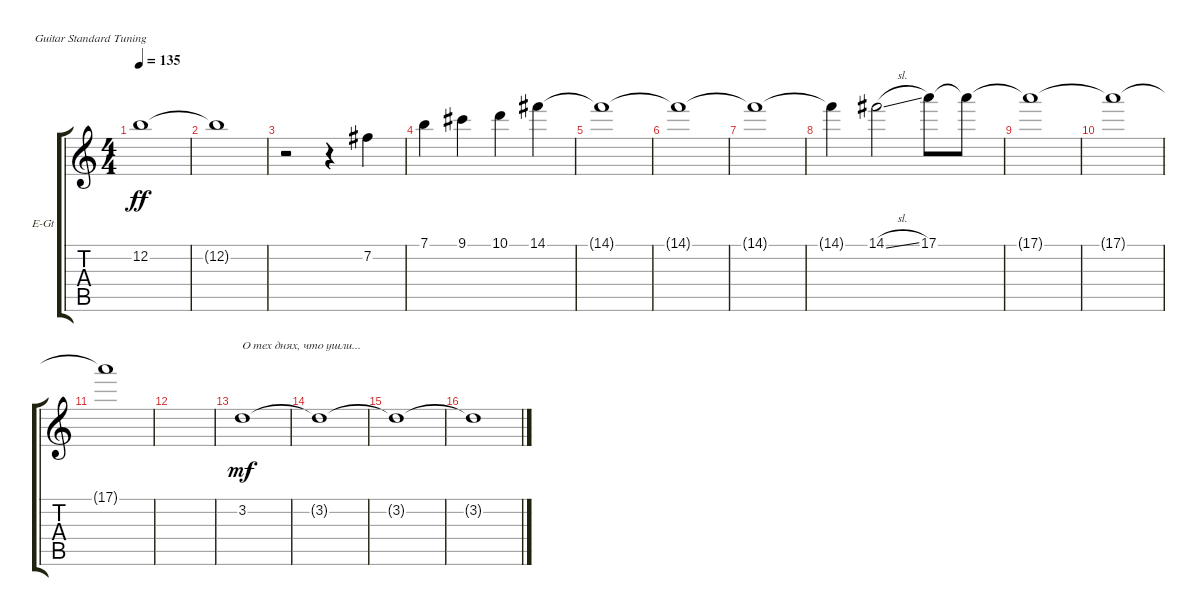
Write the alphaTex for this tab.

\defaultSystemsLayout 4
\bracketExtendMode groupsimilarinstruments
\firstSystemTrackNameOrientation horizontal
\otherSystemsTrackNameOrientation horizontal
\track ("trumpet" "E-Gt") {instrument electricguitarclean}
\staff {score tabs}
\tuning (E4 B3 G3 D3 A2 E2)
\ts (4 4)
\tempo 135
\clef g2
\ks c
12.2.1{dy ff} |
12.2{t}.1 |
r.2 r.4 7.2.4 |
7.1.4 9.1.4 10.1.4 14.1.4 |
14.1{t}.1 |
14.1{t}.1 |
14.1{t}.1 |
14.1{t}.4 14.1{sl}.2 17.1.8 17.1{t}.8 |
17.1{t}.1 |
17.1{t}.1 |
17.1{t}.1 |
|
3.2.1{txt "О тех днях, что ушли..." dy mf} |
3.2{t}.1 |
3.2{t}.1 |
3.2{t}.1
